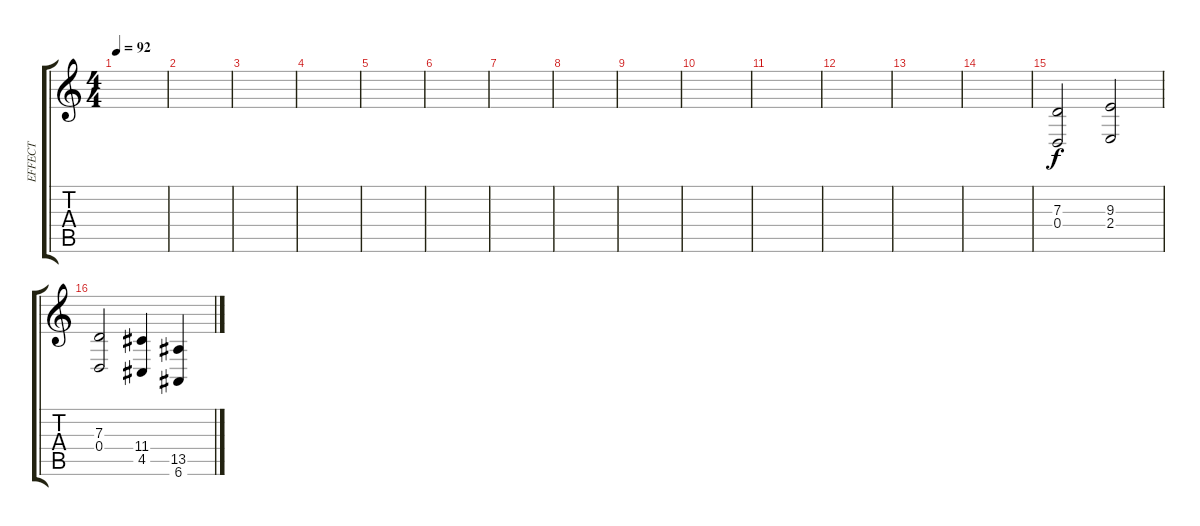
\track ("EFFECT" "EFFECT") {instrument pad2warm}
\staff {score tabs}
\tuning (E4 B3 G3 D3 A2 E2) {hide}
\ts (4 4)
\tempo 92
\clef g2
\ks c
|
|
|
|
|
|
|
|
|
|
|
|
|
|
(7.3 0.4).2 (9.3 2.4).2 |
(7.3 0.4).2 (11.4 4.5).4 (13.5 6.6).4
